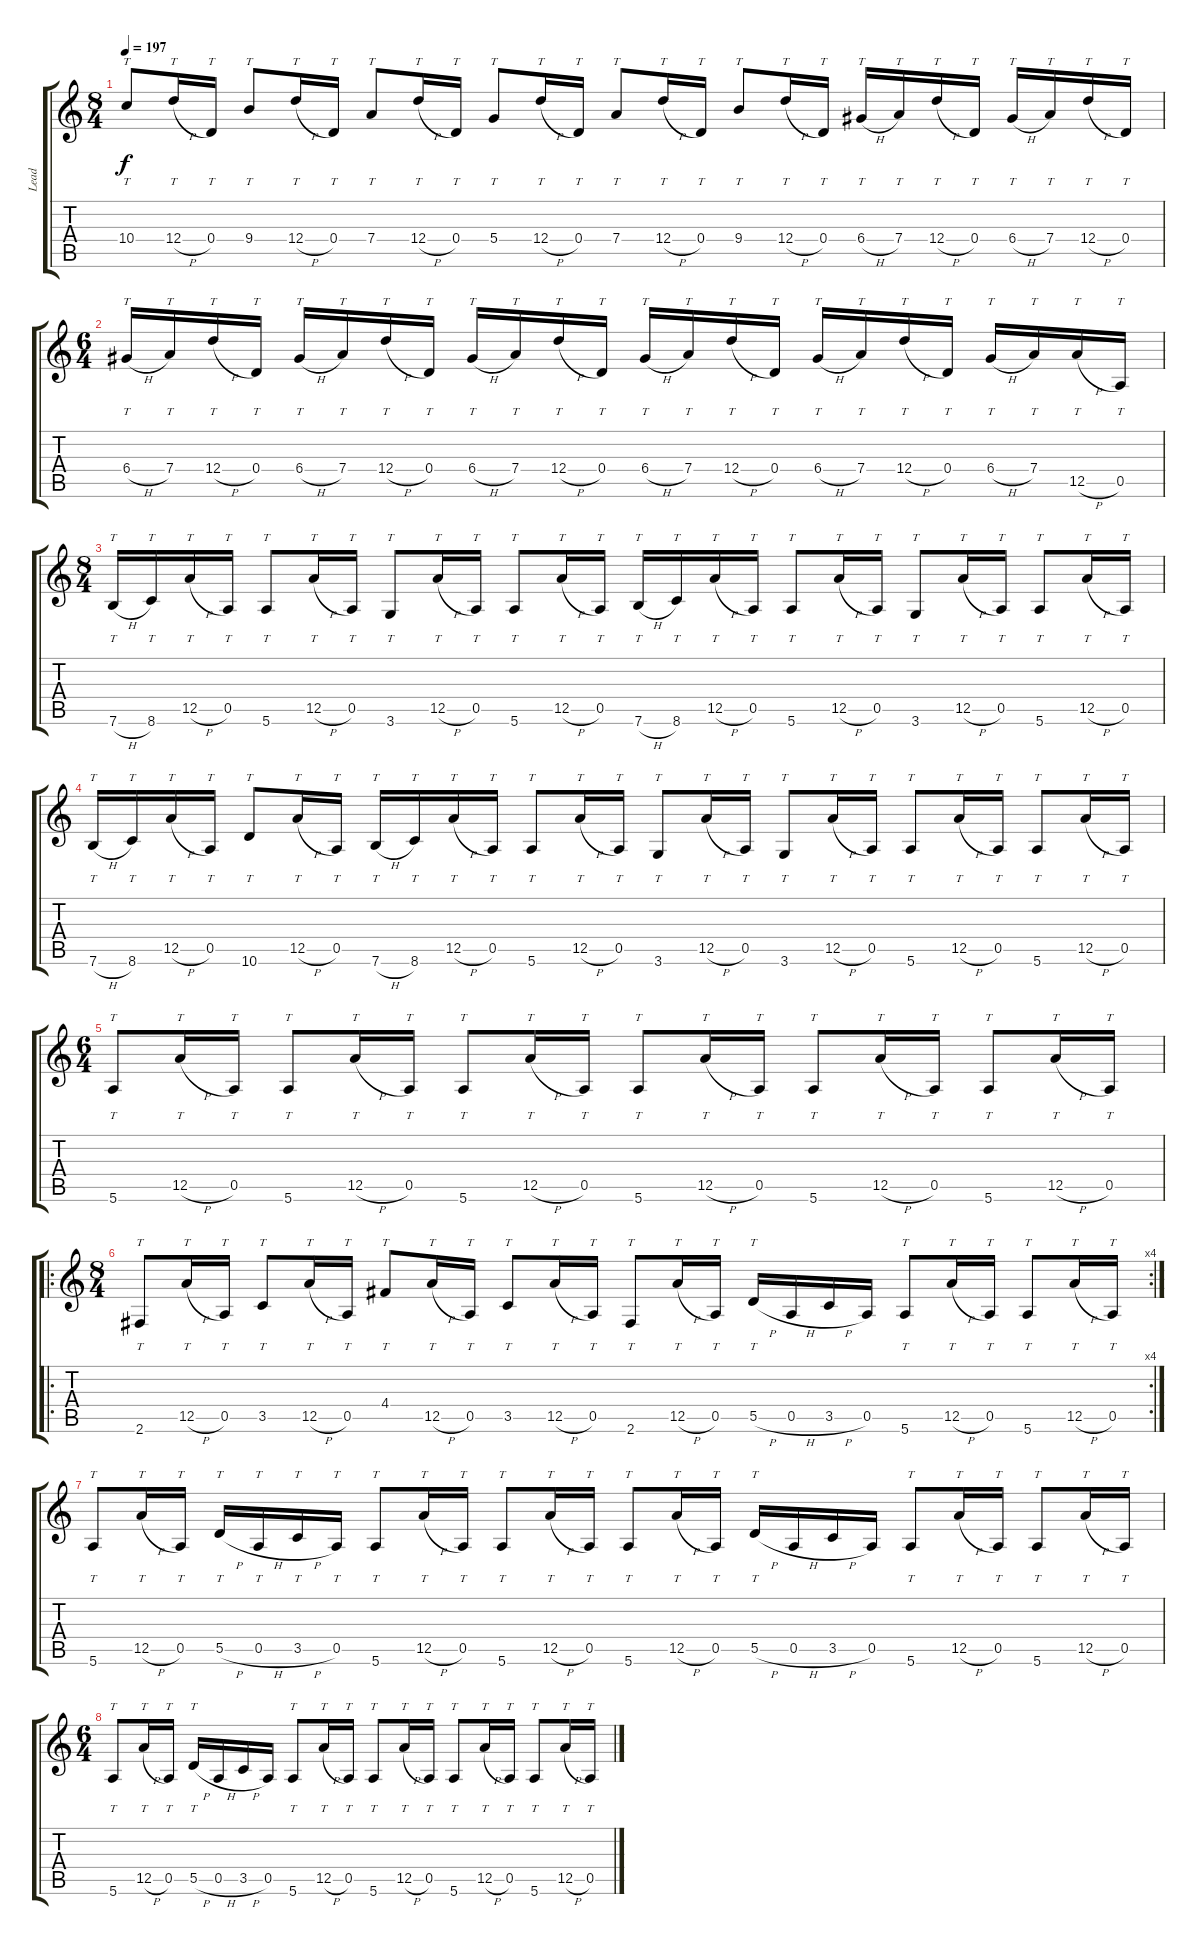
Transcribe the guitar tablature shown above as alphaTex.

\track ("Lead" "Lead") {instrument electricguitarclean}
\staff {score tabs}
\tuning (E4 B3 G3 D3 A2 E2) {hide}
\ts (8 4)
\tempo 197
\clef g2
\ks c
10.4.8{tt dy f} 12.4{h}.16{tt} 0.4.16{tt} 9.4.8{tt} 12.4{h}.16{tt} 0.4.16{tt} 7.4.8{tt} 12.4{h}.16{tt} 0.4.16{tt} 5.4.8{tt} 12.4{h}.16{tt} 0.4.16{tt} 7.4.8{tt} 12.4{h}.16{tt} 0.4.16{tt} 9.4.8{tt} 12.4{h}.16{tt} 0.4.16{tt} 6.4{h}.16{tt} 7.4.16{tt} 12.4{h}.16{tt} 0.4.16{tt} 6.4{h}.16{tt} 7.4.16{tt} 12.4{h}.16{tt} 0.4.16{tt} |
\ts (6 4)
6.4{h}.16{tt} 7.4.16{tt} 12.4{h}.16{tt} 0.4.16{tt} 6.4{h}.16{tt} 7.4.16{tt} 12.4{h}.16{tt} 0.4.16{tt} 6.4{h}.16{tt} 7.4.16{tt} 12.4{h}.16{tt} 0.4.16{tt} 6.4{h}.16{tt} 7.4.16{tt} 12.4{h}.16{tt} 0.4.16{tt} 6.4{h}.16{tt} 7.4.16{tt} 12.4{h}.16{tt} 0.4.16{tt} 6.4{h}.16{tt} 7.4.16{tt} 12.5{h}.16{tt} 0.5.16{tt} |
\ts (8 4)
7.6{h}.16{tt} 8.6.16{tt} 12.5{h}.16{tt} 0.5.16{tt} 5.6.8{tt} 12.5{h}.16{tt} 0.5.16{tt} 3.6.8{tt} 12.5{h}.16{tt} 0.5.16{tt} 5.6.8{tt} 12.5{h}.16{tt} 0.5.16{tt} 7.6{h}.16{tt} 8.6.16{tt} 12.5{h}.16{tt} 0.5.16{tt} 5.6.8{tt} 12.5{h}.16{tt} 0.5.16{tt} 3.6.8{tt} 12.5{h}.16{tt} 0.5.16{tt} 5.6.8{tt} 12.5{h}.16{tt} 0.5.16{tt} |
7.6{h}.16{tt} 8.6.16{tt} 12.5{h}.16{tt} 0.5.16{tt} 10.6.8{tt} 12.5{h}.16{tt} 0.5.16{tt} 7.6{h}.16{tt} 8.6.16{tt} 12.5{h}.16{tt} 0.5.16{tt} 5.6.8{tt} 12.5{h}.16{tt} 0.5.16{tt} 3.6.8{tt} 12.5{h}.16{tt} 0.5.16{tt} 3.6.8{tt} 12.5{h}.16{tt} 0.5.16{tt} 5.6.8{tt} 12.5{h}.16{tt} 0.5.16{tt} 5.6.8{tt} 12.5{h}.16{tt} 0.5.16{tt} |
\ts (6 4)
5.6.8{tt} 12.5{h}.16{tt} 0.5.16{tt} 5.6.8{tt} 12.5{h}.16{tt} 0.5.16{tt} 5.6.8{tt} 12.5{h}.16{tt} 0.5.16{tt} 5.6.8{tt} 12.5{h}.16{tt} 0.5.16{tt} 5.6.8{tt} 12.5{h}.16{tt} 0.5.16{tt} 5.6.8{tt} 12.5{h}.16{tt} 0.5.16{tt} |
\ro
\rc 4
\ts (8 4)
2.6.8{tt} 12.5{h}.16{tt} 0.5.16{tt} 3.5.8{tt} 12.5{h}.16{tt} 0.5.16{tt} 4.4.8{tt} 12.5{h}.16{tt} 0.5.16{tt} 3.5.8{tt} 12.5{h}.16{tt} 0.5.16{tt} 2.6.8{tt} 12.5{h}.16{tt} 0.5.16{tt} 5.5{h}.16{tt} 0.5{h}.16 3.5{h}.16 0.5.16 5.6.8{tt} 12.5{h}.16{tt} 0.5.16{tt} 5.6.8{tt} 12.5{h}.16{tt} 0.5.16{tt} |
5.6.8{tt} 12.5{h}.16{tt} 0.5.16{tt} 5.5{h}.16{tt} 0.5{h}.16{tt} 3.5{h}.16{tt} 0.5.16{tt} 5.6.8{tt} 12.5{h}.16{tt} 0.5.16{tt} 5.6.8{tt} 12.5{h}.16{tt} 0.5.16{tt} 5.6.8{tt} 12.5{h}.16{tt} 0.5.16{tt} 5.5{h}.16{tt} 0.5{h}.16 3.5{h}.16 0.5.16 5.6.8{tt} 12.5{h}.16{tt} 0.5.16{tt} 5.6.8{tt} 12.5{h}.16{tt} 0.5.16{tt} |
\ts (6 4)
5.6.8{tt} 12.5{h}.16{tt} 0.5.16{tt} 5.5{h}.16{tt} 0.5{h}.16 3.5{h}.16 0.5.16 5.6.8{tt} 12.5{h}.16{tt} 0.5.16{tt} 5.6.8{tt} 12.5{h}.16{tt} 0.5.16{tt} 5.6.8{tt} 12.5{h}.16{tt} 0.5.16{tt} 5.6.8{tt} 12.5{h}.16{tt} 0.5.16{tt}
